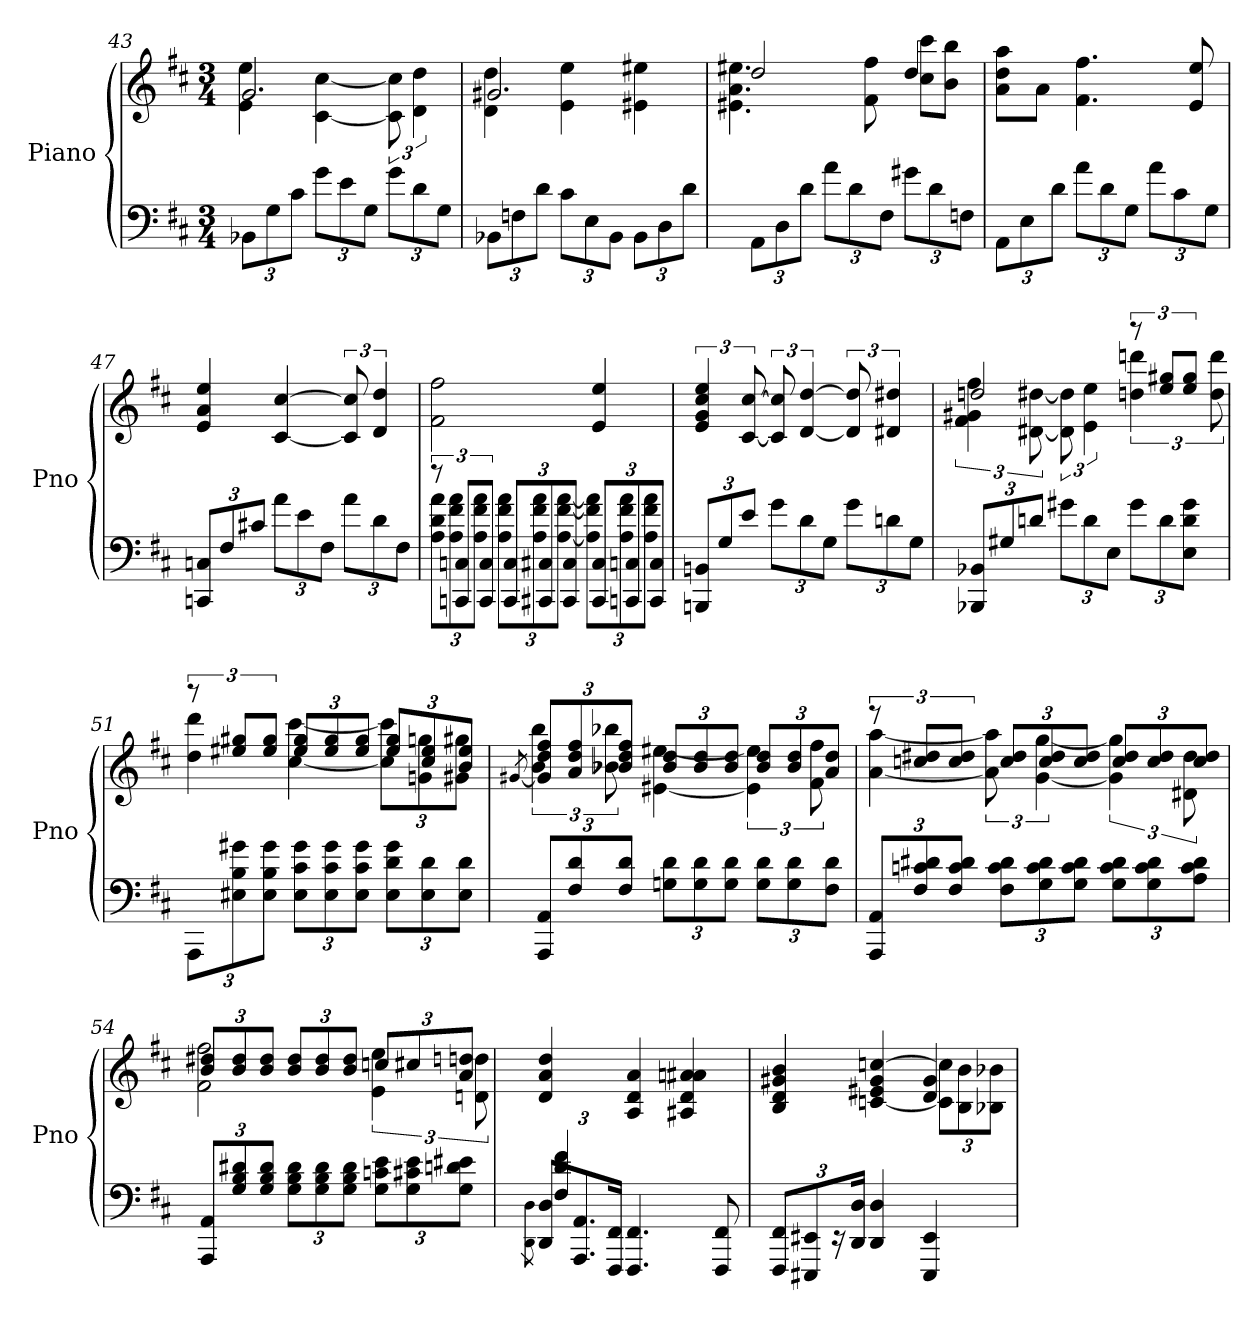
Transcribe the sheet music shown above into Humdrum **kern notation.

**kern	**kern
*part1	*part1
*staff2	*staff1
*I"Piano	*
*I'Pno	*
*clefF4	*clefG2
*k[f#c#]	*k[f#c#]
*b:	*b:
*M3/4	*M3/4
=43	=43
*	*^
12BB-XL	2.g	4e 4ee
12G	.	.
12c#J	.	.
12gL	.	[4c# [4cc#
12e	.	.
12GJ	.	.
12gL	.	12c#] 12cc#]
12d	.	6d 6dd
12GJ	.	.
=44	=44	=44
12BB-XL	2.g#X	4d 4dd
12Fn	.	.
12dJ	.	.
12c#L	.	4e 4ee
12E	.	.
12BB-J	.	.
12BB-L	.	4e#X 4ee#X
12D	.	.
12dJ	.	.
=45	=45	=45
12AAL	2dd	4.e#X 4.a 4.ee#X
12D	.	.
12dJ	.	.
12aL	.	.
12d	.	.
.	.	8f# 8ff#
12F#J	.	.
12g#XL	4dd	8cc# 8ccc#L
12d	.	.
.	.	8b 8bbJ
12FnJ	.	.
*	*v	*v
=46	=46
12AAL	8a 8dd 8aaL
12E	.
.	8aJ
12dJ	.
12aL	4.f# 4.ff#
12d	.
12GJ	.
12aL	.
12c#	.
.	8e 8ee
12GJ	.
=47	=47
12CCn 12CnL	4e 4a 4ee
12F#	.
12c#XJ	.
12aL	[4c# [4cc#
12e	.
12F#J	.
12aL	12c#] 12cc#]
12d	6d 6dd
12F#J	.
=48	=48
*^	*
12r	12A 12d 12aL	2f# 2ff#
12CCn 12CnL	12A 12f# 12a	.
12CC 12CJ	12A 12f# 12aJ	.
12CC 12CL	12A 12f# 12aL	.
12CC#X 12C#X	12A 12f# 12a	.
12CC# 12C#J	[12A [12f# [12aJ	.
12CC# 12C#L	12A] 12f#] 12a]L	4e 4ee
12CCn 12Cn	12A 12f# 12a	.
12CC 12CJ	12A 12f# 12aJ	.
*v	*v	*
=49	=49
12BBBn 12BBnL	6e 6g 6cc# 6ee
12G	.
12eJ	[12c# [12cc#
12gL	12c#] 12cc#]
12d	[6d [6dd
12GJ	.
12gL	12d] 12dd]
12dn	6d#X 6dd#X
12GJ	.
=50	=50
*	*^
12BBB-X 12BB-XL	2ddn	6f# 6g#X 6ff#
12G#X	.	.
12dnJ	.	[12d#X [12dd#X
12g#XL	.	12d#] 12dd#]
12d	.	6e 6ee
12EJ	.	.
12g#L	12r	6ddn 6dddn
12d	12ee 12gg#XL	.
12E 12d 12g#J	12ee 12gg#J	12dd 12ddd
=51	=51	=51
12AAAL	12r	4dd 4ddd
12E#X 12B 12g#X	12ee#X 12gg#XL	.
12E# 12B 12g#J	12ee# 12gg#J	.
12E# 12c# 12g#L	12ee# 12gg#L	[4cc# [4ccc#
12E# 12c# 12g#	12ee# 12gg#	.
12E# 12c# 12g#J	12ee# 12gg#J	.
12E# 12d 12g#L	12ee# 12gg#L	12cc#] 12ccc#]L
12E# 12d	12cc# 12ee#	12gn 12ggn
12E# 12dJ	12b 12ee#J	12g#X 12gg#XJ
=52	=52	=52
.	[8qg#X	.
12AAA 12AAL	12g#] 12dd 12ff#L	6b 6bb
12F# 12d	12a 12dd 12ff#	.
12F# 12dJ	12b-X 12dd 12ff#J	12b-X 12bb-X
12Gn 12dL	12b- 12ddL	[4e#X [4ee#X
12G 12d	12b- 12dd	.
12G 12dJ	12b- 12ddJ	.
12G 12dL	12b- 12ddL	6e#] 6ee#]
12G 12d	12b- 12dd	.
12F# 12dJ	12a 12ddJ	12f# 12ff#
=53	=53	=53
12AAA 12AAL	12r	[4a [4aa
12F# 12cn 12d#X	12ccn 12dd#XL	.
12F# 12c 12d#J	12cc 12dd#J	.
12F# 12c 12d#L	12cc 12dd#L	12a] 12aa]
12G 12c 12d#	12cc 12dd#	[6g [6gg
12G 12c 12d#J	12cc 12dd#J	.
12G 12c 12d#L	12cc 12dd#L	6g] 6gg]
12G 12c 12d#	12cc 12dd#	.
12A 12c 12d#J	12cc 12dd#J	12d#X 12dd#
=54	=54	=54
12AAA 12AAL	12b 12dd#XL	2f# 2ff#
12G 12B 12d#X	12b 12dd#	.
12G 12B 12d#J	12b 12dd#J	.
12G 12B 12d#L	12b 12dd#L	.
12G 12B 12d#	12b 12dd#	.
12G 12B 12d#J	12b 12dd#J	.
12G 12cn 12eL	12ccnL	6e 6ee
12G 12c#X 12e	12cc#X	.
12G 12dn 12e#XJ	12a 12ddnJ	12dn 12ddn
*	*v	*v
=55	=55
8qDD\ 8qD\	.
*^	*
12DD]/ 12D]/L	4F#/ 4d/ 4f#/	4d 4a 4dd
12.AAA 12.AA	.	.
24FFF# 24FF#Jk	.	.
4.FFF# 4.FF#	2ryy	4A 4d 4a
.	.	4A#X 4d 4an 4a#X
8FFF# 8FF#	.	.
*v	*v	*
=56	=56
*	*^
12FFF# 12FF#L	4B 4d 4g#X 4b	2ryy
12EEE#X 12EE#X	.	.
24r	.	.
24DD 24DJk	.	.
4DD 4D	[4cn 4e#X 4g# [4ccn	.
4EEE# 4EE#	4d 4g#	12c] 12cc]L
.	.	12B 12b
.	.	12B-X 12b-XJ
*	*v	*v
=	=
*-	*-
